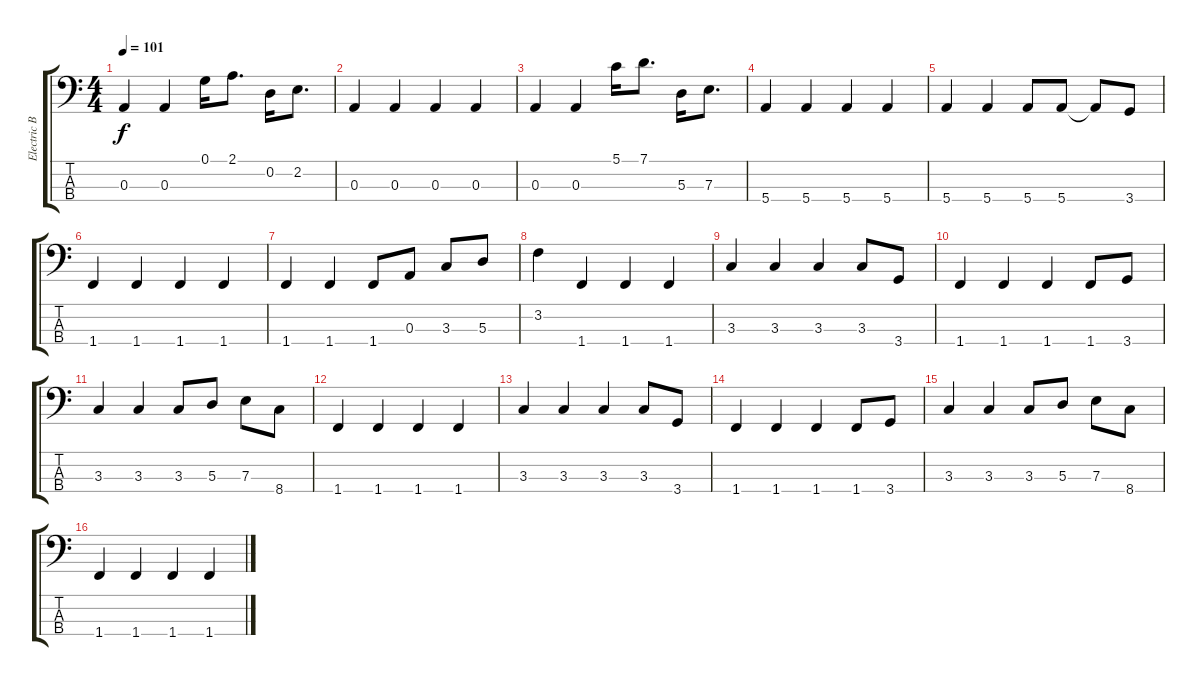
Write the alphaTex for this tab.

\track ("Electric Bass (Finger)" "Electric B") {instrument electricbassfinger}
\staff {score tabs}
\tuning (G2 D2 A1 E1) {hide}
\ts (4 4)
\tempo 101
\clef f4
\ks c
0.3.4{dy f} 0.3.4 0.1.16 2.1.8{d} 0.2.16 2.2.8{d} |
0.3.4 0.3.4 0.3.4 0.3.4 |
0.3.4 0.3.4 5.1.16 7.1.8{d} 5.3.16 7.3.8{d} |
5.4.4 5.4.4 5.4.4 5.4.4 |
5.4.4 5.4.4 5.4.8 5.4.8 5.4{t}.8 3.4.8 |
1.4.4 1.4.4 1.4.4 1.4.4 |
1.4.4 1.4.4 1.4.8 0.3.8 3.3.8 5.3.8 |
3.2.4 1.4.4 1.4.4 1.4.4 |
3.3.4 3.3.4 3.3.4 3.3.8 3.4.8 |
1.4.4 1.4.4 1.4.4 1.4.8 3.4.8 |
3.3.4 3.3.4 3.3.8 5.3.8 7.3.8 8.4.8 |
1.4.4 1.4.4 1.4.4 1.4.4 |
3.3.4 3.3.4 3.3.4 3.3.8 3.4.8 |
1.4.4 1.4.4 1.4.4 1.4.8 3.4.8 |
3.3.4 3.3.4 3.3.8 5.3.8 7.3.8 8.4.8 |
1.4.4 1.4.4 1.4.4 1.4.4
